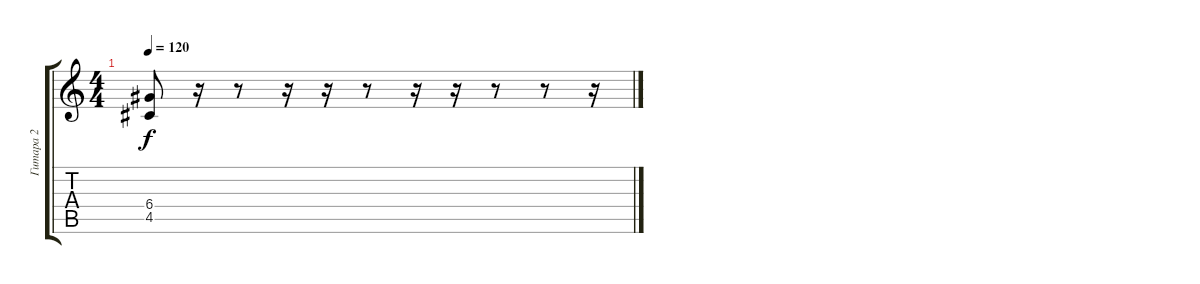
\track ("Гитара 2" "Гитара 2") {instrument overdrivenguitar}
\staff {score tabs}
\tuning (E4 B3 G3 D3 A2 E2) {hide}
\ts (4 4)
\tempo 120
\clef g2
\ks c
(6.4 4.5).8{dy f} r.16 r.8 r.16 r.16 r.8 r.16 r.16 r.8 r.8 r.16
